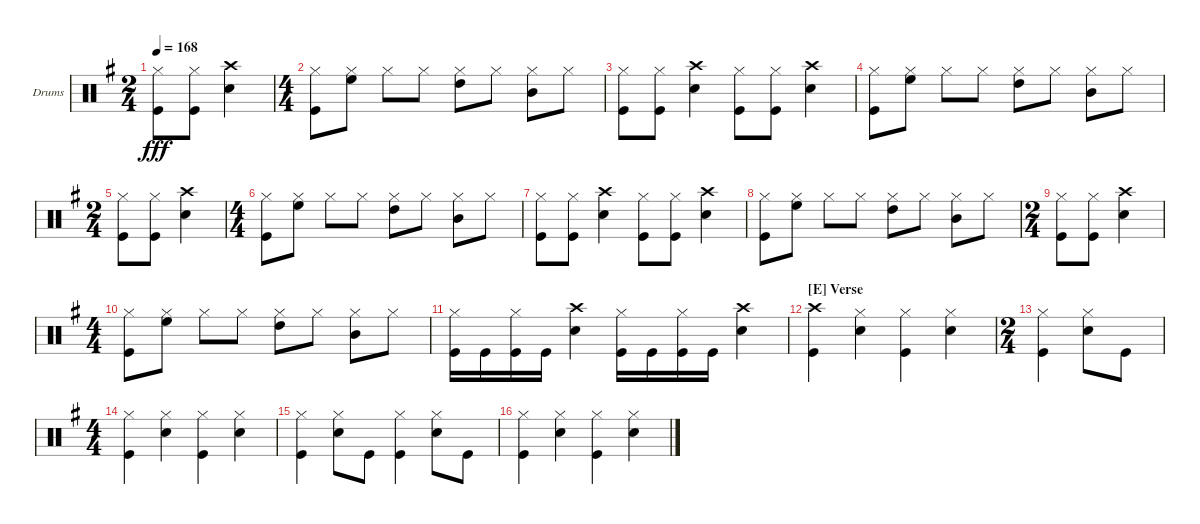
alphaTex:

\bracketExtendMode groupsimilarinstruments
\firstSystemTrackNameOrientation horizontal
\otherSystemsTrackNameOrientation horizontal
\track ("Drumkit" "Drums") {instrument percussion}
\staff {score}
\articulation defaults
\ts (2 4)
\tempo 168
\clef neutral
\scale
1.09584
\ks g
("Kick (hit)" "Hi-Hat (closed)").8{dy fff} ("Kick (hit)" "Hi-Hat (closed)").8 ("Snare (hit) 2" "Crash high (hit)").4 |
\ts (4 4)
\scale
0.904161 ("Hi-Hat (closed)" "Kick (hit)").8 ("High Floor Tom (hit)" "Hi-Hat (closed)").8 "Hi-Hat (closed)".8 "Hi-Hat (closed)".8 ("High Tom (hit)" "Hi-Hat (closed)").8 "Hi-Hat (closed)".8 ("Hi-Hat (closed)" "Mid Tom (hit)").8 "Hi-Hat (closed)".8 |
\scale
1.06557 ("Hi-Hat (closed)" "Kick (hit)").8 ("Hi-Hat (closed)" "Kick (hit)").8 ("Snare (hit) 2" "Crash high (hit)").4 ("Kick (hit)" "Hi-Hat (closed)").8 ("Kick (hit)" "Hi-Hat (closed)").8 ("Crash high (hit)" "Snare (hit) 2").4 |
\scale
0.934426 ("Hi-Hat (closed)" "Kick (hit)").8 ("High Floor Tom (hit)" "Hi-Hat (closed)").8 "Hi-Hat (closed)".8 "Hi-Hat (closed)".8 ("High Tom (hit)" "Hi-Hat (closed)").8 "Hi-Hat (closed)".8 ("Mid Tom (hit)" "Hi-Hat (closed)").8 "Hi-Hat (closed)".8 |
\ts (2 4)
\scale
1.09584 ("Kick (hit)" "Hi-Hat (closed)").8 ("Kick (hit)" "Hi-Hat (closed)").8 ("Snare (hit) 2" "Crash high (hit)").4 |
\ts (4 4)
\scale
0.904161 ("Hi-Hat (closed)" "Kick (hit)").8 ("High Floor Tom (hit)" "Hi-Hat (closed)").8 "Hi-Hat (closed)".8 "Hi-Hat (closed)".8 ("High Tom (hit)" "Hi-Hat (closed)").8 "Hi-Hat (closed)".8 ("Hi-Hat (closed)" "Mid Tom (hit)").8 "Hi-Hat (closed)".8 |
\scale
1.06557 ("Hi-Hat (closed)" "Kick (hit)").8 ("Hi-Hat (closed)" "Kick (hit)").8 ("Snare (hit) 2" "Crash high (hit)").4 ("Kick (hit)" "Hi-Hat (closed)").8 ("Kick (hit)" "Hi-Hat (closed)").8 ("Crash high (hit)" "Snare (hit) 2").4 |
\scale
0.934426 ("Hi-Hat (closed)" "Kick (hit)").8 ("High Floor Tom (hit)" "Hi-Hat (closed)").8 "Hi-Hat (closed)".8 "Hi-Hat (closed)".8 ("High Tom (hit)" "Hi-Hat (closed)").8 "Hi-Hat (closed)".8 ("Hi-Hat (closed)" "Mid Tom (hit)").8 "Hi-Hat (closed)".8 |
\ts (2 4)
\scale
1.09584 ("Hi-Hat (closed)" "Kick (hit)").8 ("Hi-Hat (closed)" "Kick (hit)").8 ("Crash high (hit)" "Snare (hit) 2").4 |
\ts (4 4)
\scale
0.904161 ("Hi-Hat (closed)" "Kick (hit)").8 ("High Floor Tom (hit)" "Hi-Hat (closed)").8 "Hi-Hat (closed)".8 "Hi-Hat (closed)".8 ("High Tom (hit)" "Hi-Hat (closed)").8 "Hi-Hat (closed)".8 ("Hi-Hat (closed)" "Mid Tom (hit)").8 "Hi-Hat (closed)".8 |
\scale
1.06557 ("Kick (hit)" "Hi-Hat (closed)").16 "Kick (hit)".16 ("Kick (hit)" "Hi-Hat (closed)").16 "Kick (hit)".16 ("Snare (hit) 2" "Crash high (hit)").4 ("Kick (hit)" "Hi-Hat (closed)").16 "Kick (hit)".16 ("Kick (hit)" "Hi-Hat (closed)").16 "Kick (hit)".16 ("Crash high (hit)" "Snare (hit) 2").4 |
\section ("E" "Verse")
\scale
0.934426 ("Kick (hit)" "Crash high (hit)").4 ("Hi-Hat (closed)" "Snare (hit) 2").4 ("Hi-Hat (closed)" "Kick (hit)").4 ("Snare (hit) 2" "Hi-Hat (closed)").4 |
\ts (2 4)
\scale
1.09584 ("Hi-Hat (closed)" "Kick (hit)").4 ("Snare (hit) 2" "Hi-Hat (closed)").8 "Kick (hit)".8 |
\ts (4 4)
\scale
0.904161 ("Kick (hit)" "Hi-Hat (closed)").4 ("Snare (hit) 2" "Hi-Hat (closed)").4 ("Kick (hit)" "Hi-Hat (closed)").4 ("Snare (hit) 2" "Hi-Hat (closed)").4 |
\scale
1.06557 ("Hi-Hat (closed)" "Kick (hit)").4 ("Snare (hit) 2" "Hi-Hat (closed)").8 "Kick (hit)".8 ("Kick (hit)" "Hi-Hat (closed)").4 ("Hi-Hat (closed)" "Snare (hit) 2").8 "Kick (hit)".8 |
\scale
0.934426 ("Hi-Hat (closed)" "Kick (hit)").4 ("Hi-Hat (closed)" "Snare (hit) 2").4 ("Hi-Hat (closed)" "Kick (hit)").4 ("Snare (hit) 2" "Hi-Hat (closed)").4
